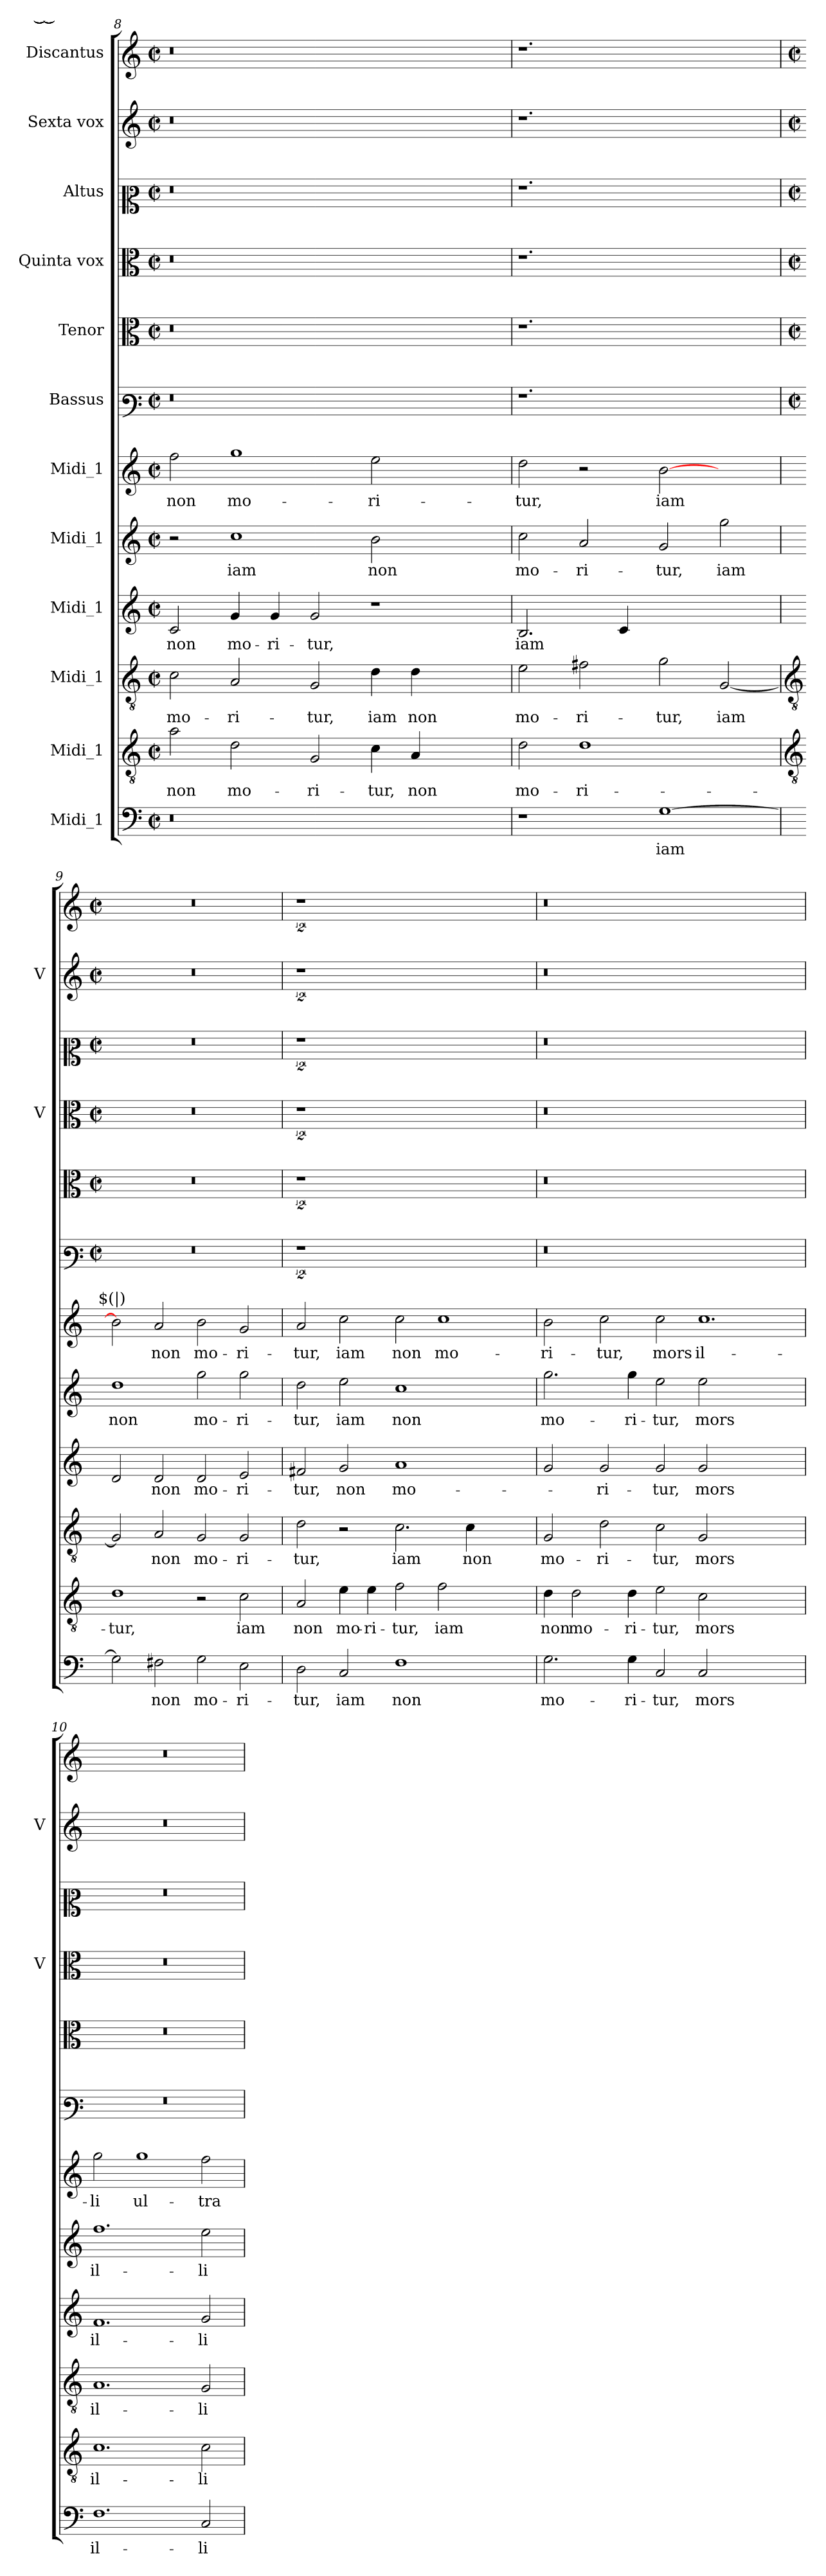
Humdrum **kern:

**kern	**text	**kern	**text	**kern	**text	**kern	**text	**kern	**text	**kern	**text	**kern	**kern	**kern	**kern	**kern	**kern
*part12	*part12	*part11	*part11	*part10	*part10	*part9	*part9	*part8	*part8	*part7	*part7	*part6	*part5	*part4	*part3	*part2	*part1
*staff12	*staff12	*staff11	*staff11	*staff10	*staff10	*staff9	*staff9	*staff8	*staff8	*staff7	*staff7	*staff6	*staff5	*staff4	*staff3	*staff2	*staff1
*I"Midi_1	*	*I"Midi_1	*	*I"Midi_1	*	*I"Midi_1	*	*I"Midi_1	*	*I"Midi_1	*	*I"Bassus	*I"Tenor	*I"Quinta vox	*I"Altus	*I"Sexta vox	*I"Discantus
*	*	*	*	*	*	*	*	*	*	*	*	*	*	*I'V	*	*I'V	*
*clefF4	*	*clefGv2	*	*clefGv2	*	*clefG2	*	*clefG2	*	*clefG2	*	*clefF3	*clefC3	*clefC3	*clefC2	*clefG2	*clefG2
*k[]	*	*k[]	*	*k[]	*	*k[]	*	*k[]	*	*k[]	*	*k[]	*k[]	*k[]	*k[]	*k[]	*k[]
*C:	*	*C:	*	*C:	*	*C:	*	*C:	*	*C:	*	*C:	*C:	*C:	*C:	*C:	*C:
*M4/2	*	*M4/2	*	*M4/2	*	*M4/2	*	*M4/2	*	*M4/2	*	*M4/2	*M4/2	*M4/2	*M4/2	*M4/2	*M4/2
*met(c|)	*	*met(c|)	*	*met(c|)	*	*met(c|)	*	*met(c|)	*	*met(c|)	*	*met(c|)	*met(c|)	*met(c|)	*met(c|)	*met(c|)	*met(c|)
=8	=8	=8	=8	=8	=8	=8	=8	=8	=8	=8	=8	=8	=8	=8	=8	=8	=8
!	!	!	!LO:LY:b	!	!LO:LY:b	!	!LO:LY:b	!	!	!	!LO:LY:b	!	!	!	!	!	!
0r	.	2a	non	2c	mo-	2c	non	2r	.	2ff	non	0r	0r	0r	0r	0r	0r
!	!	!	!LO:LY:b	!	!LO:LY:b	!	!LO:LY:b	!	!LO:LY:b	!	!LO:LY:b	!	!	!	!	!	!
.	.	2d	mo-	2A	-ri-	4g	mo-	1cc	iam	1gg	mo-	.	.	.	.	.	.
!	!	!	!	!	!	!	!LO:LY:b	!	!	!	!	!	!	!	!	!	!
.	.	.	.	.	.	4g	-ri-	.	.	.	.	.	.	.	.	.	.
!	!	!	!LO:LY:b	!	!LO:LY:b	!	!LO:LY:b	!	!	!	!	!	!	!	!	!	!
.	.	2G	-ri-	2G	-tur,	2g	-tur,	.	.	.	.	.	.	.	.	.	.
!	!	!	!LO:LY:b	!	!LO:LY:b	!	!	!	!LO:LY:b	!	!LO:LY:b	!	!	!	!	!	!
.	.	4c	-tur,	4d	iam	1r	.	2b	non	2ee	-ri-	.	.	.	.	.	.
!	!	!	!LO:LY:b	!	!LO:LY:b	!	!	!	!	!	!	!	!	!	!	!	!
.	.	4A	non	4d	non	.	.	.	.	.	.	.	.	.	.	.	.
2ryy	.	2ryy	.	2ryy	.	.	.	2ryy	.	2ryy	.	2ryy	2ryy	2ryy	2ryy	2ryy	2ryy
=8	=8	=8	=8	=8	=8	=8	=8	=8	=8	=8	=8	=8	=8	=8	=8	=8	=8
!	!	!	!LO:LY:b	!	!LO:LY:b	!	!LO:LY:b	!	!LO:LY:b	!	!LO:LY:b	!	!	!	!	!	!
1r	.	2d	mo-	2e	mo-	2.B	iam	2cc	mo-	2dd	-tur,	1.r	1.r	1.r	1.r	1.r	1.r
!	!	!	!LO:LY:b	!	!LO:LY:b	!	!	!	!LO:LY:b	!	!	!	!	!	!	!	!
.	.	1d	-ri-	2f#X	-ri-	.	.	2a	-ri-	2r	.	.	.	.	.	.	.
.	.	.	.	.	.	4c	.	.	.	.	.	.	.	.	.	.	.
!	!LO:LY:b	!	!	!	!LO:LY:b	!	!	!	!LO:LY:b	!	!LO:LY:b	!	!	!	!	!	!
[1G	iam	.	.	2g	-tur,	1ryy	.	2g	-tur,	[2b	iam	.	.	.	.	.	.
!	!	!	!	!	!LO:LY:b	!	!	!	!LO:LY:b	!	!	!	!	!	!	!	!
.	.	2ryy	.	[2G	iam	.	.	2gg	iam	2ryy	.	2ryy	2ryy	2ryy	2ryy	2ryy	2ryy
!!LO:LB:g=z
=9	=9	=9	=9	=9	=9	=9	=9	=9	=9	=9	=9	=9	=9	=9	=9	=9	=9
*	*	*clefGv2	*	*clefGv2	*	*	*	*	*	*	*	*	*	*	*	*	*
*	*	*	*	*	*	*	*	*	*	*	*	*M4/2	*M4/2	*M4/2	*M4/2	*M4/2	*M4/2
*	*	*	*	*	*	*	*	*	*	*	*	*met(c|)	*met(c|)	*met(c|)	*met(c|)	*met(c|)	*met(c|)
!	!	!	!	!	!	!	!	!	!	!LO:TX:a:cj:t=$(|)	!	!	!	!	!	!	!
!	!LO:LY:b	!	!LO:LY:b	!	!LO:LY:b	!	!LO:LY:b	!	!LO:LY:b	!	!LO:LY:b	!	!	!	!	!	!
2G]	___	1d	-tur,	2G]	___	2d	___	1dd	non	2b]	___	0r	0r	0r	0r	0r	0r
!	!LO:LY:b	!	!	!	!LO:LY:b	!	!LO:LY:b	!	!	!	!LO:LY:b	!	!	!	!	!	!
2F#X	non	.	.	2A	non	2d	non	.	.	2a	non	.	.	.	.	.	.
!	!LO:LY:b	!	!	!	!LO:LY:b	!	!LO:LY:b	!	!LO:LY:b	!	!LO:LY:b	!	!	!	!	!	!
2G	mo-	2r	.	2G	mo-	2d	mo-	2gg	mo-	2b	mo-	.	.	.	.	.	.
!	!LO:LY:b	!	!LO:LY:b	!	!LO:LY:b	!	!LO:LY:b	!	!LO:LY:b	!	!LO:LY:b	!	!	!	!	!	!
2E	-ri-	2c	iam	2G	-ri-	2e	-ri-	2gg	-ri-	2g	-ri-	.	.	.	.	.	.
=10	=10	=10	=10	=10	=10	=10	=10	=10	=10	=10	=10	=10	=10	=10	=10	=10	=10
!	!LO:LY:b	!	!LO:LY:b	!	!LO:LY:b	!	!LO:LY:b	!	!LO:LY:b	!	!LO:LY:b	!	!	!	!	!	!
2D	-tur,	2A	non	2d	-tur,	2f#X	-tur,	2dd	-tur,	2a	-tur,	2%5r	2%5r	2%5r	2%5r	2%5r	2%5r
!	!LO:LY:b	!	!LO:LY:b	!	!	!	!LO:LY:b	!	!LO:LY:b	!	!LO:LY:b	!	!	!	!	!	!
2C	iam	4e	mo-	2r	.	2g	non	2ee	iam	2cc	iam	.	.	.	.	.	.
!	!	!	!LO:LY:b	!	!	!	!	!	!	!	!	!	!	!	!	!	!
.	.	4e	-ri-	.	.	.	.	.	.	.	.	.	.	.	.	.	.
!	!LO:LY:b	!	!LO:LY:b	!	!LO:LY:b	!	!LO:LY:b	!	!LO:LY:b	!	!LO:LY:b	!	!	!	!	!	!
1F	non	2f	-tur,	2.c	iam	1a	mo-	1cc	non	2cc	non	.	.	.	.	.	.
!	!	!	!LO:LY:b	!	!	!	!	!	!	!	!LO:LY:b	!	!	!	!	!	!
.	.	2f	iam	.	.	.	.	.	.	1cc	mo-	.	.	.	.	.	.
!	!	!	!	!	!LO:LY:b	!	!	!	!	!	!	!	!	!	!	!	!
.	.	.	.	4c	non	.	.	.	.	.	.	.	.	.	.	.	.
2ryy	.	2ryy	.	2ryy	.	2ryy	.	2ryy	.	.	.	.	.	.	.	.	.
=10	=10	=10	=10	=10	=10	=10	=10	=10	=10	=10	=10	=10	=10	=10	=10	=10	=10
!	!LO:LY:b	!	!LO:LY:b	!	!LO:LY:b	!	!	!	!LO:LY:b	!	!LO:LY:b	!	!	!	!	!	!
2.G	mo-	4d	non	2G	mo-	2g	.	2.gg	mo-	2b	-ri-	0.r	0.r	0.r	0.r	0.r	0.r
!	!	!	!LO:LY:b	!	!	!	!	!	!	!	!	!	!	!	!	!	!
.	.	2d	mo-	.	.	.	.	.	.	.	.	.	.	.	.	.	.
!	!	!	!	!	!LO:LY:b	!	!LO:LY:b	!	!	!	!LO:LY:b	!	!	!	!	!	!
.	.	.	.	2d	-ri-	2g	-ri-	.	.	2cc	-tur,	.	.	.	.	.	.
!	!LO:LY:b	!	!LO:LY:b	!	!	!	!	!	!LO:LY:b	!	!	!	!	!	!	!	!
4G	-ri-	4d	-ri-	.	.	.	.	4gg	-ri-	.	.	.	.	.	.	.	.
!	!LO:LY:b	!	!LO:LY:b	!	!LO:LY:b	!	!LO:LY:b	!	!LO:LY:b	!	!LO:LY:b	!	!	!	!	!	!
2C	-tur,	2e	-tur,	2c	-tur,	2g	-tur,	2ee	-tur,	2cc	mors	.	.	.	.	.	.
!	!LO:LY:b	!	!LO:LY:b	!	!LO:LY:b	!	!LO:LY:b	!	!LO:LY:b	!	!LO:LY:b	!	!	!	!	!	!
2C	mors	2c	mors	2G	mors	2g	mors	2ee	mors	1.cc	il-	.	.	.	.	.	.
1ryy	.	1ryy	.	1ryy	.	1ryy	.	1ryy	.	.	.	.	.	.	.	.	.
=10	=10	=10	=10	=10	=10	=10	=10	=10	=10	=10	=10	=10	=10	=10	=10	=10	=10
!	!LO:LY:b	!	!LO:LY:b	!	!LO:LY:b	!	!LO:LY:b	!	!LO:LY:b	!	!LO:LY:b	!	!	!	!	!	!
1.F	il-	1.c	il-	1.A	il-	1.f	il-	1.ff	il-	2gg	-li	0r	0r	0r	0r	0r	0r
!	!	!	!	!	!	!	!	!	!	!	!LO:LY:b	!	!	!	!	!	!
.	.	.	.	.	.	.	.	.	.	1gg	ul-	.	.	.	.	.	.
!	!LO:LY:b	!	!LO:LY:b	!	!LO:LY:b	!	!LO:LY:b	!	!LO:LY:b	!	!LO:LY:b	!	!	!	!	!	!
2C	-li	2c	-li	2G	-li	2g	-li	2ee	-li	2ff	-tra	.	.	.	.	.	.
=	=	=	=	=	=	=	=	=	=	=	=	=	=	=	=	=	=
*-	*-	*-	*-	*-	*-	*-	*-	*-	*-	*-	*-	*-	*-	*-	*-	*-	*-
